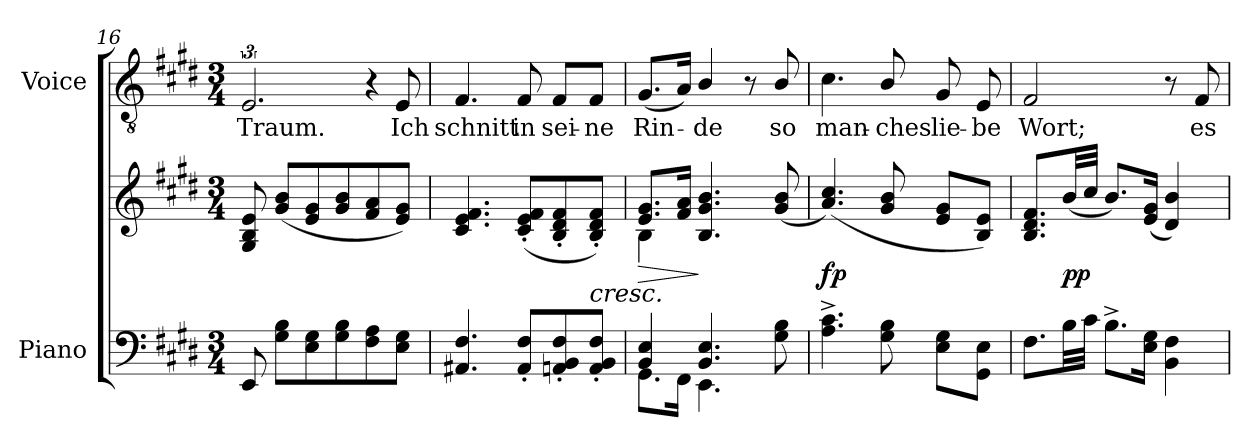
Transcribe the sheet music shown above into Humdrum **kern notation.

**kern	**kern	**dynam	**kern	**text
*part2	*part2	*part2	*part1	*part1
*staff3	*staff2	*staff2/3	*staff1	*staff1
*I"Piano	*	*	*I"Voice	*
*I'Pno.	*	*	*I'Voice	*
*clefF4	*clefG2	*	*clefGv2	*
*k[f#c#g#d#]	*k[f#c#g#d#]	*	*k[f#c#g#d#]	*
*E:	*E:	*	*E:	*
*M3/4	*M3/4	*	*M3/4	*
=16	=16	=16	=16	=16
!	!	!	!	!LO:LY:b:color=#000000
8EEi/	8G#i/ 8Bi 8ei	.	3.Ei	Traum.
8G#i\ 8BiL	(8g#i/ 8biL	.	.	.
8Ei\ 8G#i	8ei/ 8g#i	.	.	.
8G#i\ 8Bi	8g#i/ 8bi	.	.	.
!	!	!	!LO:N:vis=4	!
8F#i\ 8Ai	8f#i/ 8ai	.	8r	.
!	!	!	!	!LO:LY:b:color=#000000
8Ei\ 8G#iJ	8ei/ 8g#iJ)	.	8Ei/	Ich
=17	=17	=17	=17	=17
!	!	!	!	!LO:LY:b:color=#000000
4.AA#Xi/ 4.F#i	4.c#i/ 4.ei 4.f#i	.	4.F#i/	schnitt
!	!	!	!	!LO:LY:b:color=#000000
8AA#i/' 8F#i'L	(8c#i/' 8ei' 8f#i'L	[	8F#i/	in
!	!	!	!	!LO:LY:b:color=#000000
8AAni/' 8BBi' 8F#i'	8Bi/' 8d#i' 8f#i'	.	8F#i/L	sei-
!	!	!LO:HP:b	!	!
!	!	!	!	!LO:LY:b:color=#000000
8AAi/' 8BBi' 8F#i'J	8Bi/' 8d#i' 8f#i'J)	<	8F#i/J	-ne
=18	=18	=18	=18	=18
*^	*^	*	*	*
!	!	!	!	!LO:HP:b	!	!
!	!	!	!	!	!	!LO:LY:b:color=#000000
4BBi/ 4Ei	8.GG#i\L	8.ei/ 8.g#iL	4Bi\	>	(8.G#i/L	Rin-
.	16FF#i\Jk	16f#i/ 16aiJk	.	.	16Ai/Jk)	.
!	!	!	!	!	!	!LO:LY:b:color=#000000
4.BBi/ 4.Ei	4.EEi\	4.Bi/ 4.g#i 4.bi	2ryy	]	4Bi/	-de
.	.	.	.	.	8r	.
!	!	!	!	!	!	!LO:LY:b:color=#000000
8G#i\ 8Bi	8ryy	(8g#i/ 8bi	.	.	8Bi/	so
*v	*v	*	*	*	*	*
*	*v	*v	*	*	*
=19	=19	=19	=19	=19
*^	*	*	*	*
!	!	!	!	!	!LO:LY:b:color=#000000
*v	*v	*	*	*	*
4.Ai\^ 4.c#i^	(4.ai/ 4.cc#i)	fp	4.c#i\	man-
!	!	!	!	!LO:LY:b:color=#000000
8G#i\ 8Bi	8g#i/ 8bi	.	8Bi/	-ches
!	!	!	!	!LO:LY:b:color=#000000
8Ei\ 8G#iL	8ei/ 8g#iL	.	8G#i/	lie-
!	!	!	!	!LO:LY:b:color=#000000
8GG#i\ 8EiJ	8Bi/ 8eiJ)	.	8Ei/	-be
!!LO:LB:g=z
=20	=20	=20	=20	=20
!	!	!	!	!LO:LY:b:color=#000000
8.F#i\L	8.Bi/ 8.d#i 8.f#iL	.	2F#i/	Wort;
32Bi\LL	(32bi/LL	pp	.	.
32c#i\JJJ	32cc#i/JJJ	.	.	.
8.B^i\L	8.bi/L)	.	.	.
16Ei\ 16G#iJk	(16ei/ 16g#iJk	.	.	.
4BBi\ 4F#i	4d#i/ 4bi)	.	8r	.
!	!	!	!	!LO:LY:b:color=#000000
.	.	.	8F#i/	es
=	=	=	=	=
*-	*-	*-	*-	*-
